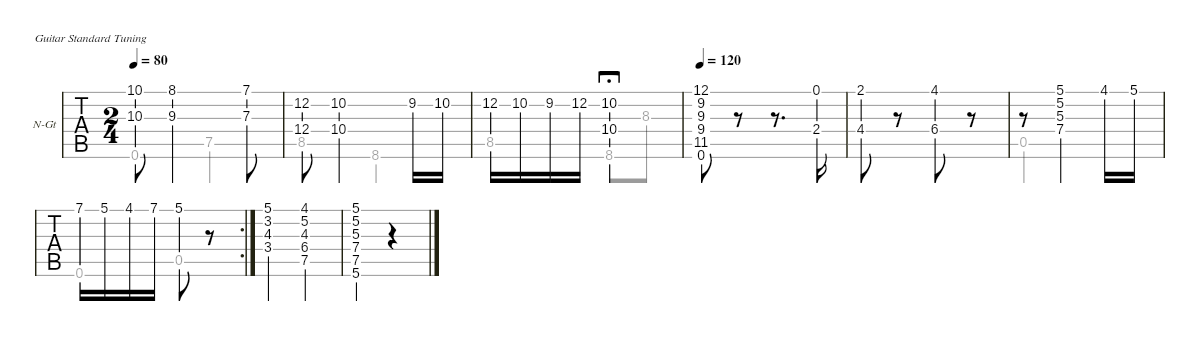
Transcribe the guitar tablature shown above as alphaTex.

\defaultSystemsLayout 4
\hideDynamics
\bracketExtendMode groupsimilarinstruments
\firstSystemTrackNameOrientation horizontal
\otherSystemsTrackNameOrientation horizontal
\defaultBarNumberDisplay Hide
\track ("Nylon Guitar" "N-Gt") {instrument acousticguitarnylon}
\staff {tabs}
\tuning (E4 B3 G3 D3 A2 E2)
\voice
\ts (2 4)
\tempo 80
\clef g2
\ks aminor
(10.1 10.3).8{dy mf} (9.3 8.1).4 (7.3 7.1).8 |
(12.2 12.4).8 (10.4 10.2).4 9.2.16 10.2.16 |
12.2.16 10.2.16 9.2.16 12.2.16 (10.2 10.4).4{fermata (long 1)} |
\tempo 120
(12.1 9.2 9.3 9.4 11.5 0.6).8 r.8 r.8{d} (2.4 0.1).16 |
(2.1 4.4).8 r.8 (6.4 4.1).8 r.8 |
r.8 (7.4 5.3 5.2 5.1).4 4.1.16 5.1.16 |
\rc 2
7.1.16 5.1.16 4.1.16 7.1.16 5.1.8 r.8 |
(5.1 4.3 3.2 3.4).4 (7.5 6.4 4.3 5.2 4.1).4 |
(5.6 7.5 7.4 5.3 5.2 5.1).4 r.4
\voice
\clef g2
\ottava regular
\simile none
\ks aminor
0.6.4{dy mf} 7.5.4 |
8.5.4 8.6.4 |
8.5.4 8.6.8{fermata (long 1)} 8.3.8{fermata (medium 0.5)} |
|
|
0.5.2 |
0.6.4 0.5.8 r.8 |
|
